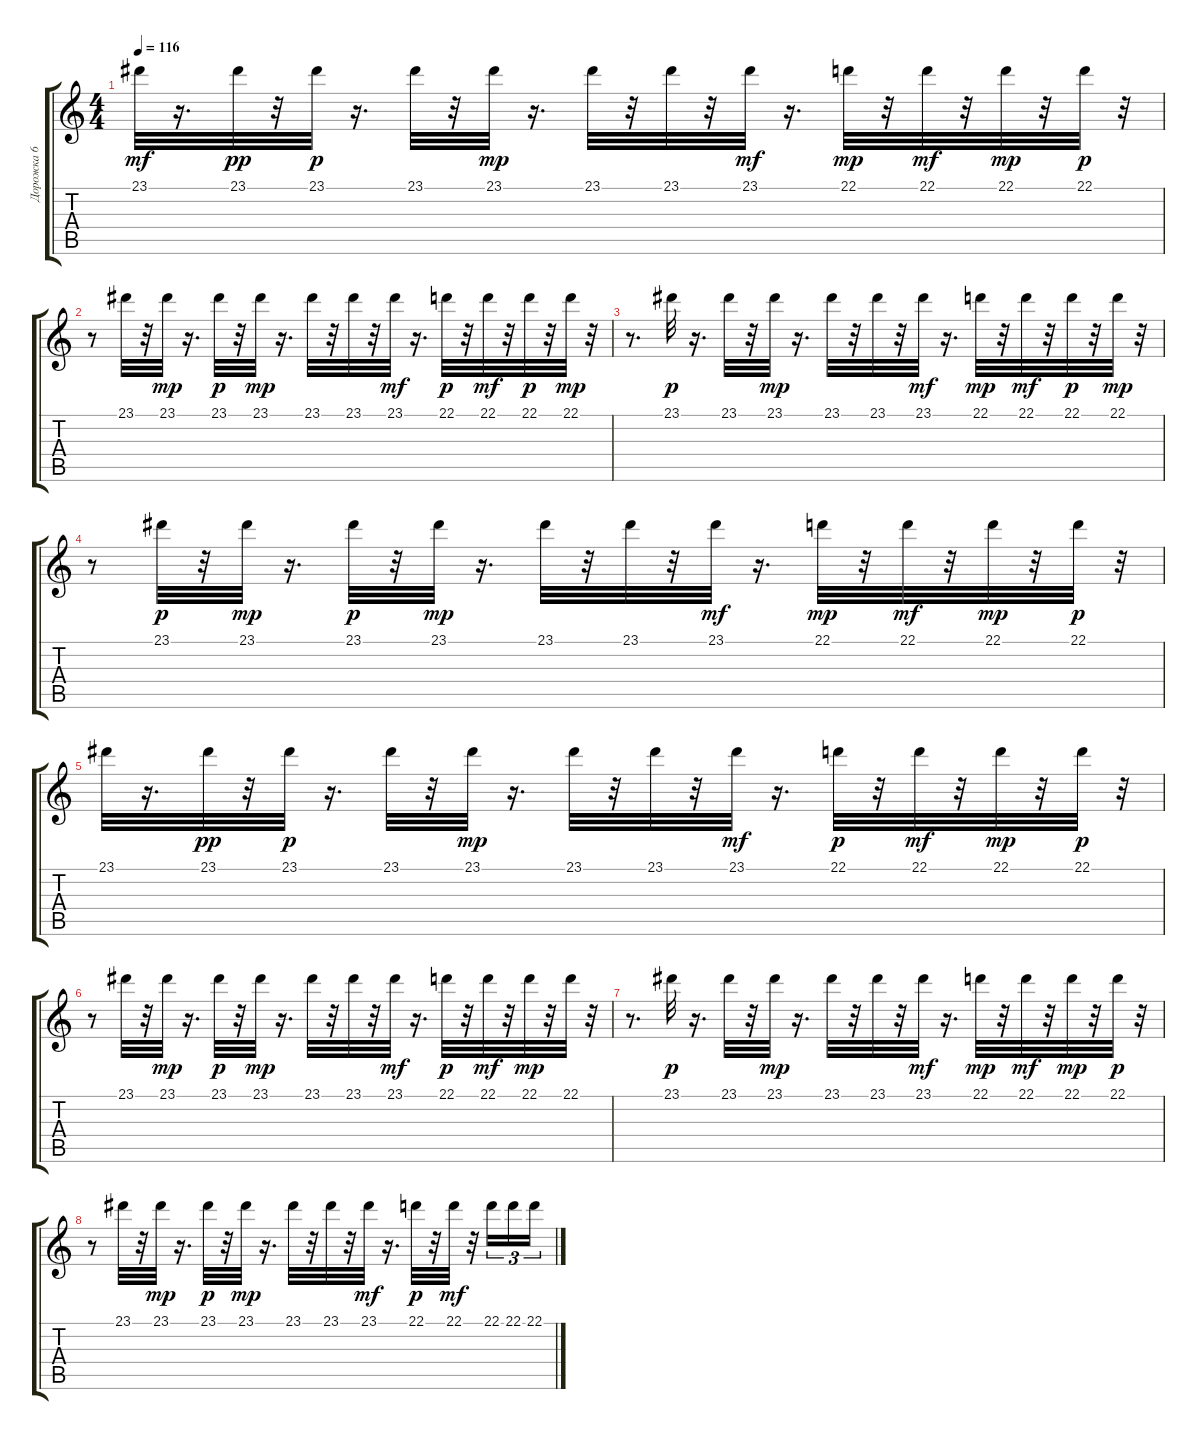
\track ("Дорожка 6" "Дорожка 6") {instrument guitarfretnoise}
\staff {score tabs}
\tuning (E4 B3 G3 D3 A2 E2) {hide}
\ts (4 4)
\tempo 116
\clef g2
\ks c
23.1.32{dy mf} r.16{d} 23.1.32{dy pp} r.32 23.1.32{dy p} r.16{d} 23.1.32 r.32 23.1.32{dy mp} r.16{d} 23.1.32 r.32 23.1.32 r.32 23.1.32{dy mf} r.16{d} 22.1.32{dy mp} r.32 22.1.32{dy mf} r.32 22.1.32{dy mp} r.32 22.1.32{dy p} r.32 |
r.8 23.1.32 r.32 23.1.32{dy mp} r.16{d} 23.1.32{dy p} r.32 23.1.32{dy mp} r.16{d} 23.1.32 r.32 23.1.32 r.32 23.1.32{dy mf} r.16{d} 22.1.32{dy p} r.32 22.1.32{dy mf} r.32 22.1.32{dy p} r.32 22.1.32{dy mp} r.32 |
r.8{d} 23.1.32{dy p} r.16{d} 23.1.32 r.32 23.1.32{dy mp} r.16{d} 23.1.32 r.32 23.1.32 r.32 23.1.32{dy mf} r.16{d} 22.1.32{dy mp} r.32 22.1.32{dy mf} r.32 22.1.32{dy p} r.32 22.1.32{dy mp} r.32 |
r.8 23.1.32{dy p} r.32 23.1.32{dy mp} r.16{d} 23.1.32{dy p} r.32 23.1.32{dy mp} r.16{d} 23.1.32 r.32 23.1.32 r.32 23.1.32{dy mf} r.16{d} 22.1.32{dy mp} r.32 22.1.32{dy mf} r.32 22.1.32{dy mp} r.32 22.1.32{dy p} r.32 |
23.1.32 r.16{d} 23.1.32{dy pp} r.32 23.1.32{dy p} r.16{d} 23.1.32 r.32 23.1.32{dy mp} r.16{d} 23.1.32 r.32 23.1.32 r.32 23.1.32{dy mf} r.16{d} 22.1.32{dy p} r.32 22.1.32{dy mf} r.32 22.1.32{dy mp} r.32 22.1.32{dy p} r.32 |
r.8 23.1.32 r.32 23.1.32{dy mp} r.16{d} 23.1.32{dy p} r.32 23.1.32{dy mp} r.16{d} 23.1.32 r.32 23.1.32 r.32 23.1.32{dy mf} r.16{d} 22.1.32{dy p} r.32 22.1.32{dy mf} r.32 22.1.32{dy mp} r.32 22.1.32 r.32 |
r.8{d} 23.1.32{dy p} r.16{d} 23.1.32 r.32 23.1.32{dy mp} r.16{d} 23.1.32 r.32 23.1.32 r.32 23.1.32{dy mf} r.16{d} 22.1.32{dy mp} r.32 22.1.32{dy mf} r.32 22.1.32{dy mp} r.32 22.1.32{dy p} r.32 |
r.8 23.1.32 r.32 23.1.32{dy mp} r.16{d} 23.1.32{dy p} r.32 23.1.32{dy mp} r.16{d} 23.1.32 r.32 23.1.32 r.32 23.1.32{dy mf} r.16{d} 22.1.32{dy p} r.32 22.1.32{dy mf} r.32 22.1.16{tu (3 2)} 22.1.16{tu (3 2)} 22.1.16{tu (3 2)}
